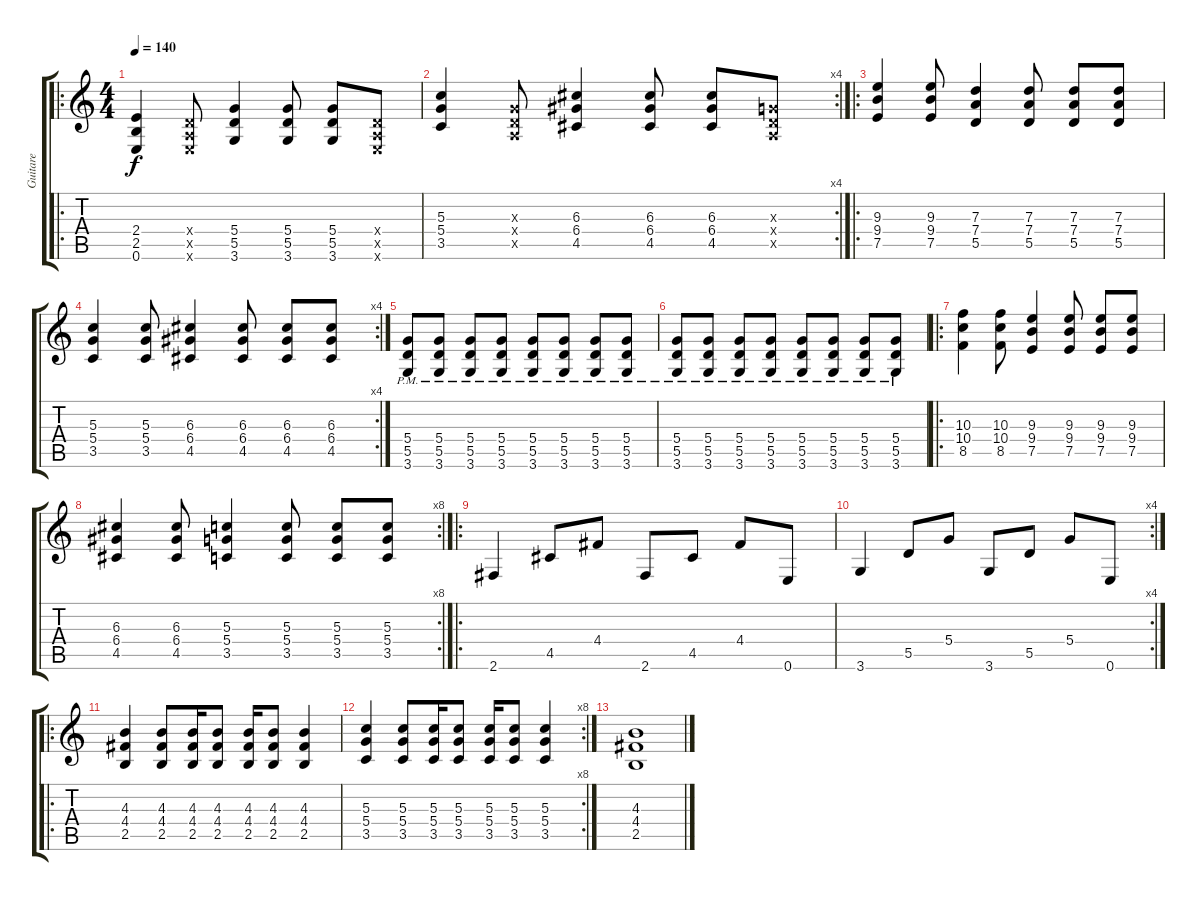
\track ("Guitare" "Guitare") {instrument distortionguitar}
\staff {score tabs}
\tuning (E4 B3 G3 D3 A2 E2) {hide}
\ro
\ts (4 4)
\tempo 140
\clef g2
\ks c
(2.4 2.5 0.6).4{dy f instrument distortionguitar} (0.4{x} 0.5{x} 0.6{x}).8 (5.4 5.5 3.6).4 (5.4 5.5 3.6).8 (5.4 5.5 3.6).8 (0.4{x} 0.5{x} 0.6{x}).8 |
\rc 4
(5.3 5.4 3.5).4 (0.3{x} 0.4{x} 0.5{x}).8 (6.3 6.4 4.5).4 (6.3 6.4 4.5).8 (6.3 6.4 4.5).8 (0.3{x} 0.4{x} 0.5{x}).8 |
\ro
(9.3 9.4 7.5).4 (9.3 9.4 7.5).8 (7.3 7.4 5.5).4 (7.3 7.4 5.5).8 (7.3 7.4 5.5).8 (7.3 7.4 5.5).8 |
\rc 4
(5.3 5.4 3.5).4 (5.3 5.4 3.5).8 (6.3 6.4 4.5).4 (6.3 6.4 4.5).8 (6.3 6.4 4.5).8 (6.3 6.4 4.5).8 |
(5.4{pm} 5.5{pm} 3.6{pm}).8 (5.4{pm} 5.5{pm} 3.6{pm}).8 (5.4{pm} 5.5{pm} 3.6{pm}).8 (5.4{pm} 5.5{pm} 3.6).8 (5.4{pm} 5.5{pm} 3.6{pm}).8 (5.4{pm} 5.5{pm} 3.6{pm}).8 (5.4{pm} 5.5{pm} 3.6{pm}).8 (5.4{pm} 5.5{pm} 3.6{pm}).8 |
(5.4{pm} 5.5{pm} 3.6{pm}).8 (5.4{pm} 5.5{pm} 3.6{pm}).8 (5.4{pm} 5.5{pm} 3.6{pm}).8 (5.4{pm} 5.5{pm} 3.6).8 (5.4{pm} 5.5{pm} 3.6{pm}).8 (5.4{pm} 5.5{pm} 3.6{pm}).8 (5.4{pm} 5.5{pm} 3.6{pm}).8 (5.4{pm} 5.5{pm} 3.6{pm}).8 |
\ro
(10.3 10.4 8.5).4 (10.3 10.4 8.5).8 (9.3 9.4 7.5).4 (9.3 9.4 7.5).8 (9.3 9.4 7.5).8 (9.3 9.4 7.5).8 |
\rc 8
(6.3 6.4 4.5).4 (6.3 6.4 4.5).8 (5.3 5.4 3.5).4 (5.3 5.4 3.5).8 (5.3 5.4 3.5).8 (5.3 5.4 3.5).8 |
\ro
2.6.4{instrument electricguitarclean} 4.5.8 4.4.8 2.6.8 4.5.8 4.4.8 0.6.8 |
\rc 4
3.6.4 5.5.8 5.4.8 3.6.8 5.5.8 5.4.8 0.6.8 |
\ro
(4.3 4.4 2.5).4{instrument distortionguitar} (4.3 4.4 2.5).8 (4.3 4.4 2.5).16 (4.3 4.4 2.5).8 (4.3 4.4 2.5).16 (4.3 4.4 2.5).8 (4.3 4.4 2.5).4 |
\rc 8
(5.3 5.4 3.5).4 (5.3 5.4 3.5).8 (5.3 5.4 3.5).16 (5.3 5.4 3.5).8 (5.3 5.4 3.5).16 (5.3 5.4 3.5).8 (5.3 5.4 3.5).4 |
(4.3 4.4 2.5).1
